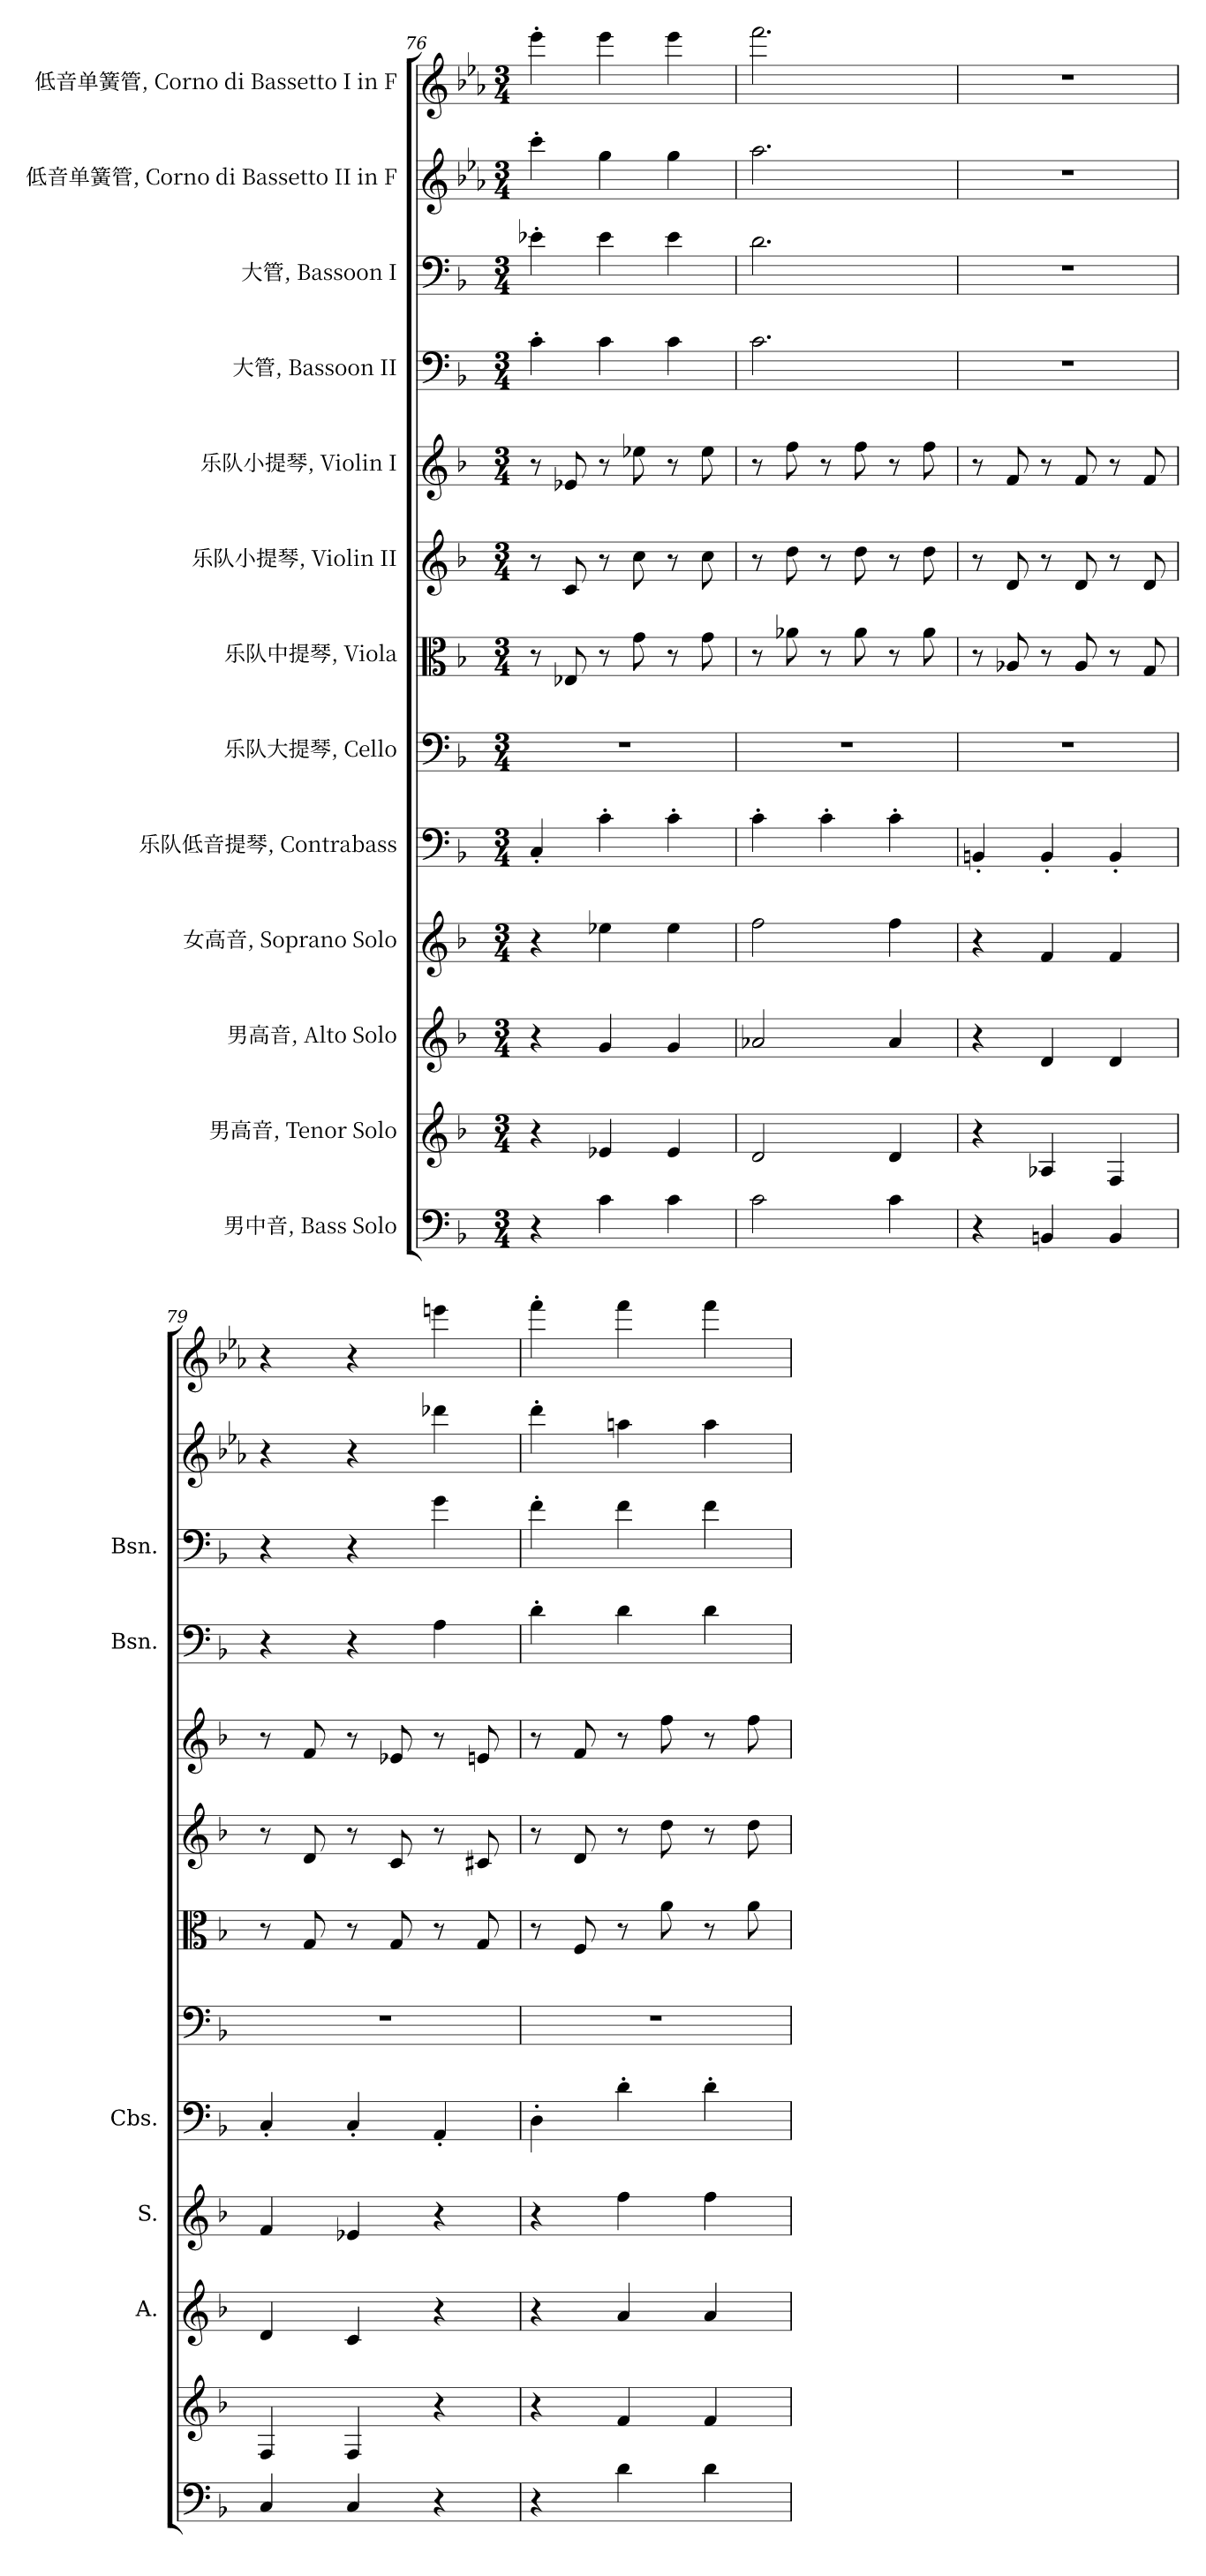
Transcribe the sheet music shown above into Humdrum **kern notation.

**kern	**kern	**kern	**kern	**kern	**kern	**kern	**kern	**kern	**kern	**kern	**kern	**kern
*part13	*part12	*part11	*part10	*part9	*part8	*part7	*part6	*part5	*part4	*part3	*part2	*part1
*staff13	*staff12	*staff11	*staff10	*staff9	*staff8	*staff7	*staff6	*staff5	*staff4	*staff3	*staff2	*staff1
*I"男中音, Bass Solo	*I"男高音, Tenor Solo	*I"男高音, Alto Solo	*I"女高音, Soprano Solo	*I"乐队低音提琴, Contrabass	*I"乐队大提琴, Cello	*I"乐队中提琴, Viola	*I"乐队小提琴, Violin II	*I"乐队小提琴, Violin I	*I"大管, Bassoon II	*I"大管, Bassoon I	*I"低音单簧管, Corno di Bassetto II in F	*I"低音单簧管, Corno di Bassetto I  in F
*	*	*I'A.	*I'S.	*I'Cbs.	*	*	*	*	*I'Bsn.	*I'Bsn.	*	*
*clefF4	*clefG2	*clefG2	*clefG2	*clefF4	*clefF4	*clefC3	*clefG2	*clefG2	*clefF4	*clefF4	*clefG2	*clefG2
*	*	*	*	*ITrd7c12	*	*	*	*	*	*	*ITrd8c14	*ITrd8c14
*k[b-]	*k[b-]	*k[b-]	*k[b-]	*k[b-]	*k[b-]	*k[b-]	*k[b-]	*k[b-]	*k[b-]	*k[b-]	*k[b-e-a-]	*k[b-e-a-]
*M3/4	*M3/4	*M3/4	*M3/4	*M3/4	*M3/4	*M3/4	*M3/4	*M3/4	*M3/4	*M3/4	*M3/4	*M3/4
=76	=76	=76	=76	=76	=76	=76	=76	=76	=76	=76	=76	=76
4r	4r	4r	4r	4CC'/	2.r	8r	8r	8r	4c'\	4e-X'\	4cc'\	4ee-'\
.	.	.	.	.	.	8E-X/	8c/	8e-X/	.	.	.	.
4c\	4e-X/	4g/	4ee-X\	4C'\	.	8r	8r	8r	4c\	4e-\	4g\	4ee-\
.	.	.	.	.	.	8g\	8cc\	8ee-X\	.	.	.	.
4c\	4e-/	4g/	4ee-\	4C'\	.	8r	8r	8r	4c\	4e-\	4g\	4ee-\
.	.	.	.	.	.	8g\	8cc\	8ee-\	.	.	.	.
=77	=77	=77	=77	=77	=77	=77	=77	=77	=77	=77	=77	=77
2c\	2d/	2a-X/	2ff\	4C'\	2.r	8r	8r	8r	2.c\	2.d\	2.a-\	2.ff\
.	.	.	.	.	.	8a-X\	8dd\	8ff\	.	.	.	.
.	.	.	.	4C'\	.	8r	8r	8r	.	.	.	.
.	.	.	.	.	.	8a-\	8dd\	8ff\	.	.	.	.
4c\	4d/	4a-/	4ff\	4C'\	.	8r	8r	8r	.	.	.	.
.	.	.	.	.	.	8a-\	8dd\	8ff\	.	.	.	.
=78	=78	=78	=78	=78	=78	=78	=78	=78	=78	=78	=78	=78
4r	4r	4r	4r	4BBBn'/	2.r	8r	8r	8r	2.r	2.r	2.r	2.r
.	.	.	.	.	.	8A-X/	8d/	8f/	.	.	.	.
4BBn/	4A-X/	4d/	4f/	4BBB'/	.	8r	8r	8r	.	.	.	.
.	.	.	.	.	.	8A-/	8d/	8f/	.	.	.	.
4BB/	4F/	4d/	4f/	4BBB'/	.	8r	8r	8r	.	.	.	.
.	.	.	.	.	.	8G/	8d/	8f/	.	.	.	.
=79	=79	=79	=79	=79	=79	=79	=79	=79	=79	=79	=79	=79
4C/	4F/	4d/	4f/	4CC'/	2.r	8r	8r	8r	4r	4r	4r	4r
.	.	.	.	.	.	8G/	8d/	8f/	.	.	.	.
4C/	4F/	4c/	4e-X/	4CC'/	.	8r	8r	8r	4r	4r	4r	4r
.	.	.	.	.	.	8G/	8c/	8e-X/	.	.	.	.
4r	4r	4r	4r	4AAA'/	.	8r	8r	8r	4A\	4g\	4dd-X\	4een\
.	.	.	.	.	.	8G/	8c#X/	8en/	.	.	.	.
!!LO:PB:g=z
=80	=80	=80	=80	=80	=80	=80	=80	=80	=80	=80	=80	=80
4r	4r	4r	4r	4DD'\	2.r	8r	8r	8r	4d'\	4f'\	4dd'\	4ff'\
.	.	.	.	.	.	8F/	8d/	8f/	.	.	.	.
4d\	4f/	4a/	4ff\	4D'\	.	8r	8r	8r	4d\	4f\	4an\	4ff\
.	.	.	.	.	.	8a\	8dd\	8ff\	.	.	.	.
4d\	4f/	4a/	4ff\	4D'\	.	8r	8r	8r	4d\	4f\	4a\	4ff\
.	.	.	.	.	.	8a\	8dd\	8ff\	.	.	.	.
=	=	=	=	=	=	=	=	=	=	=	=	=
*-	*-	*-	*-	*-	*-	*-	*-	*-	*-	*-	*-	*-
